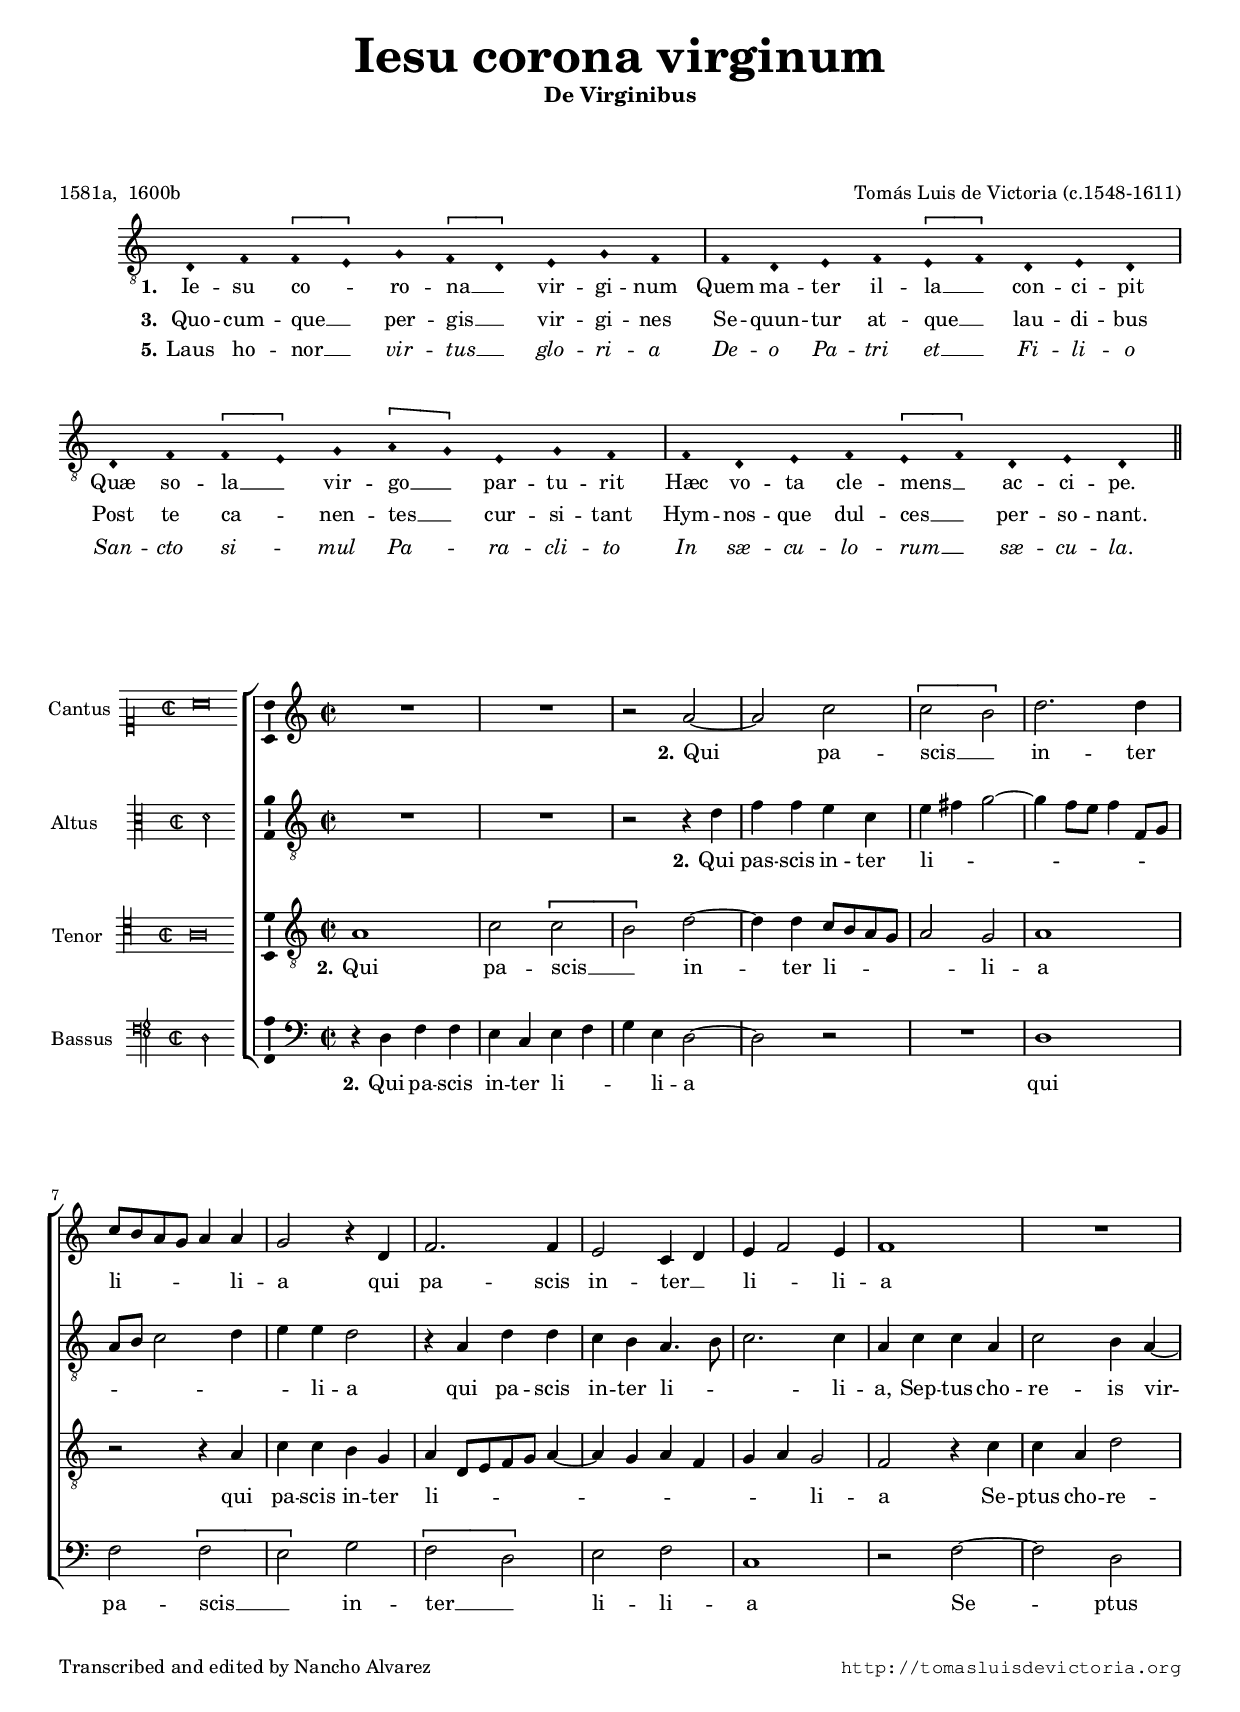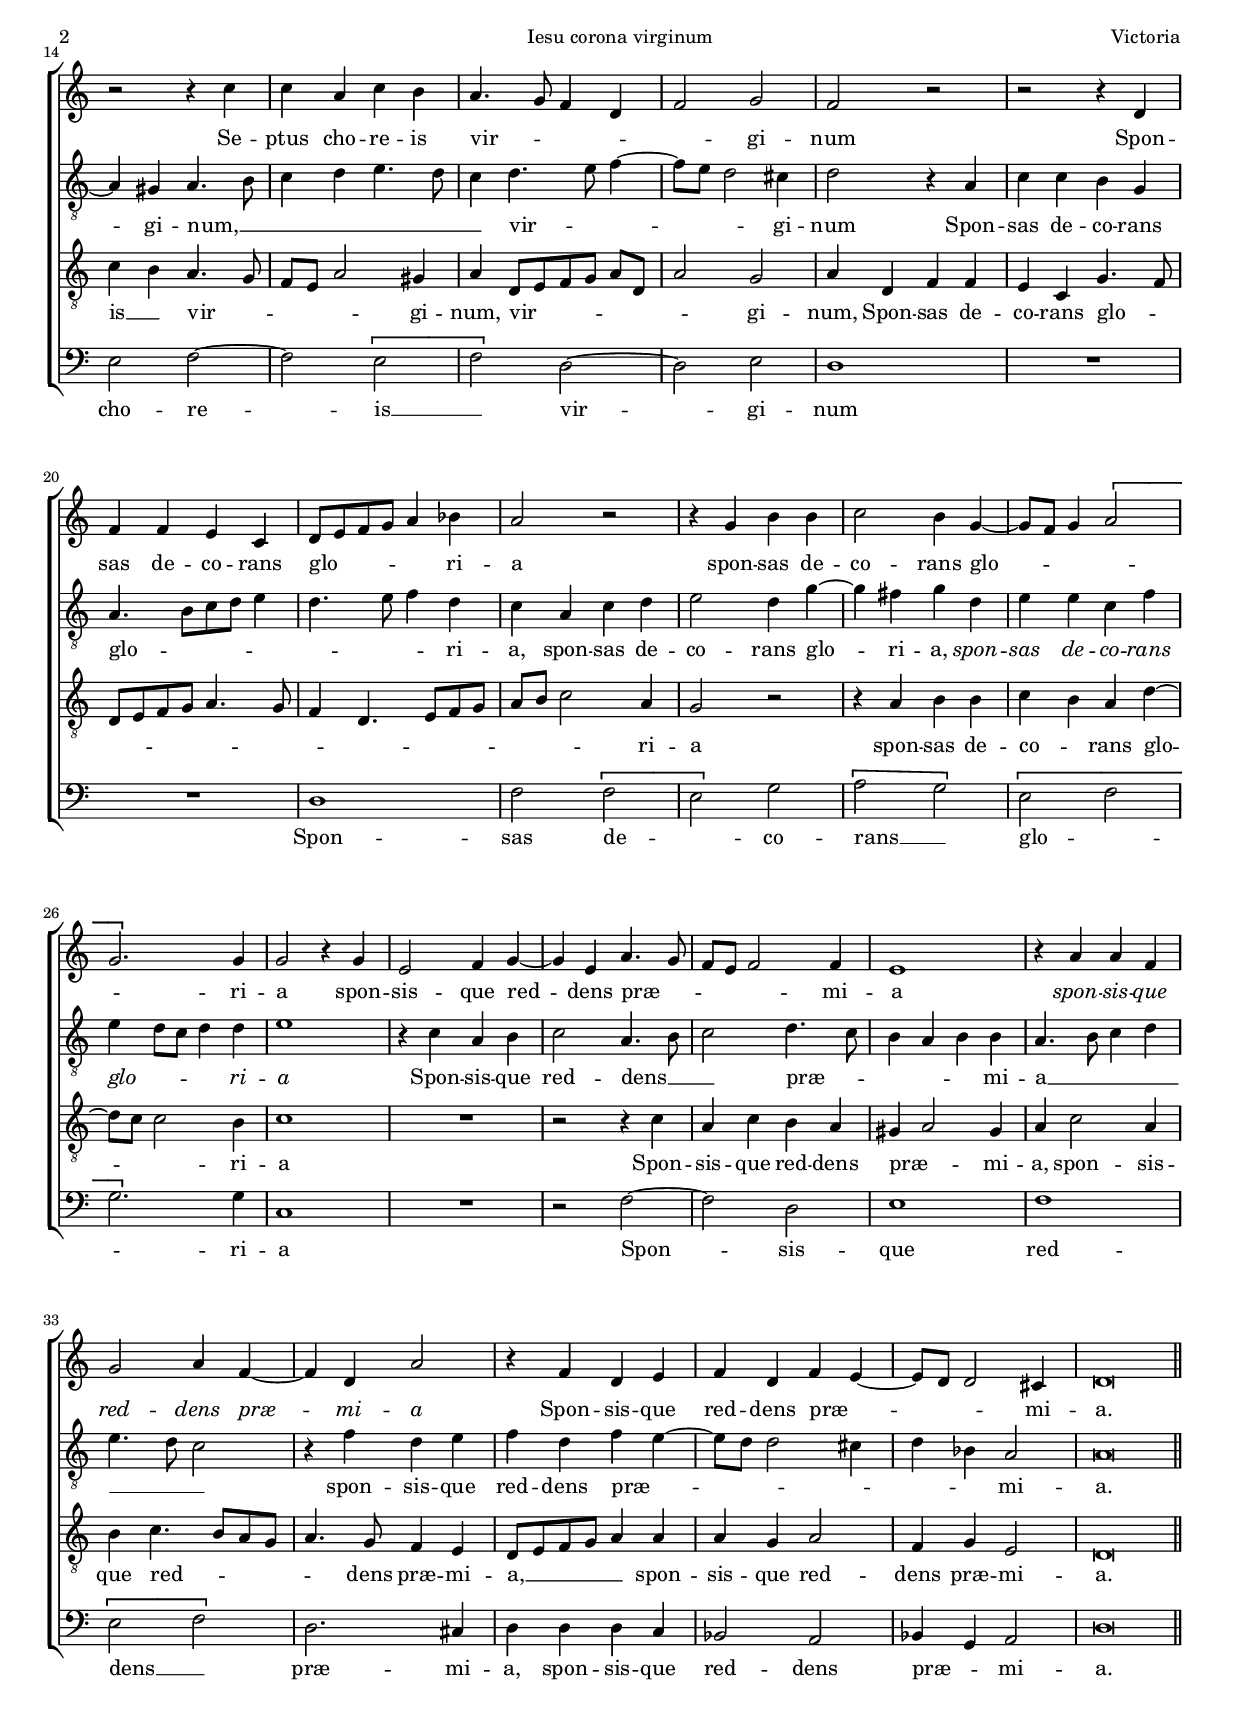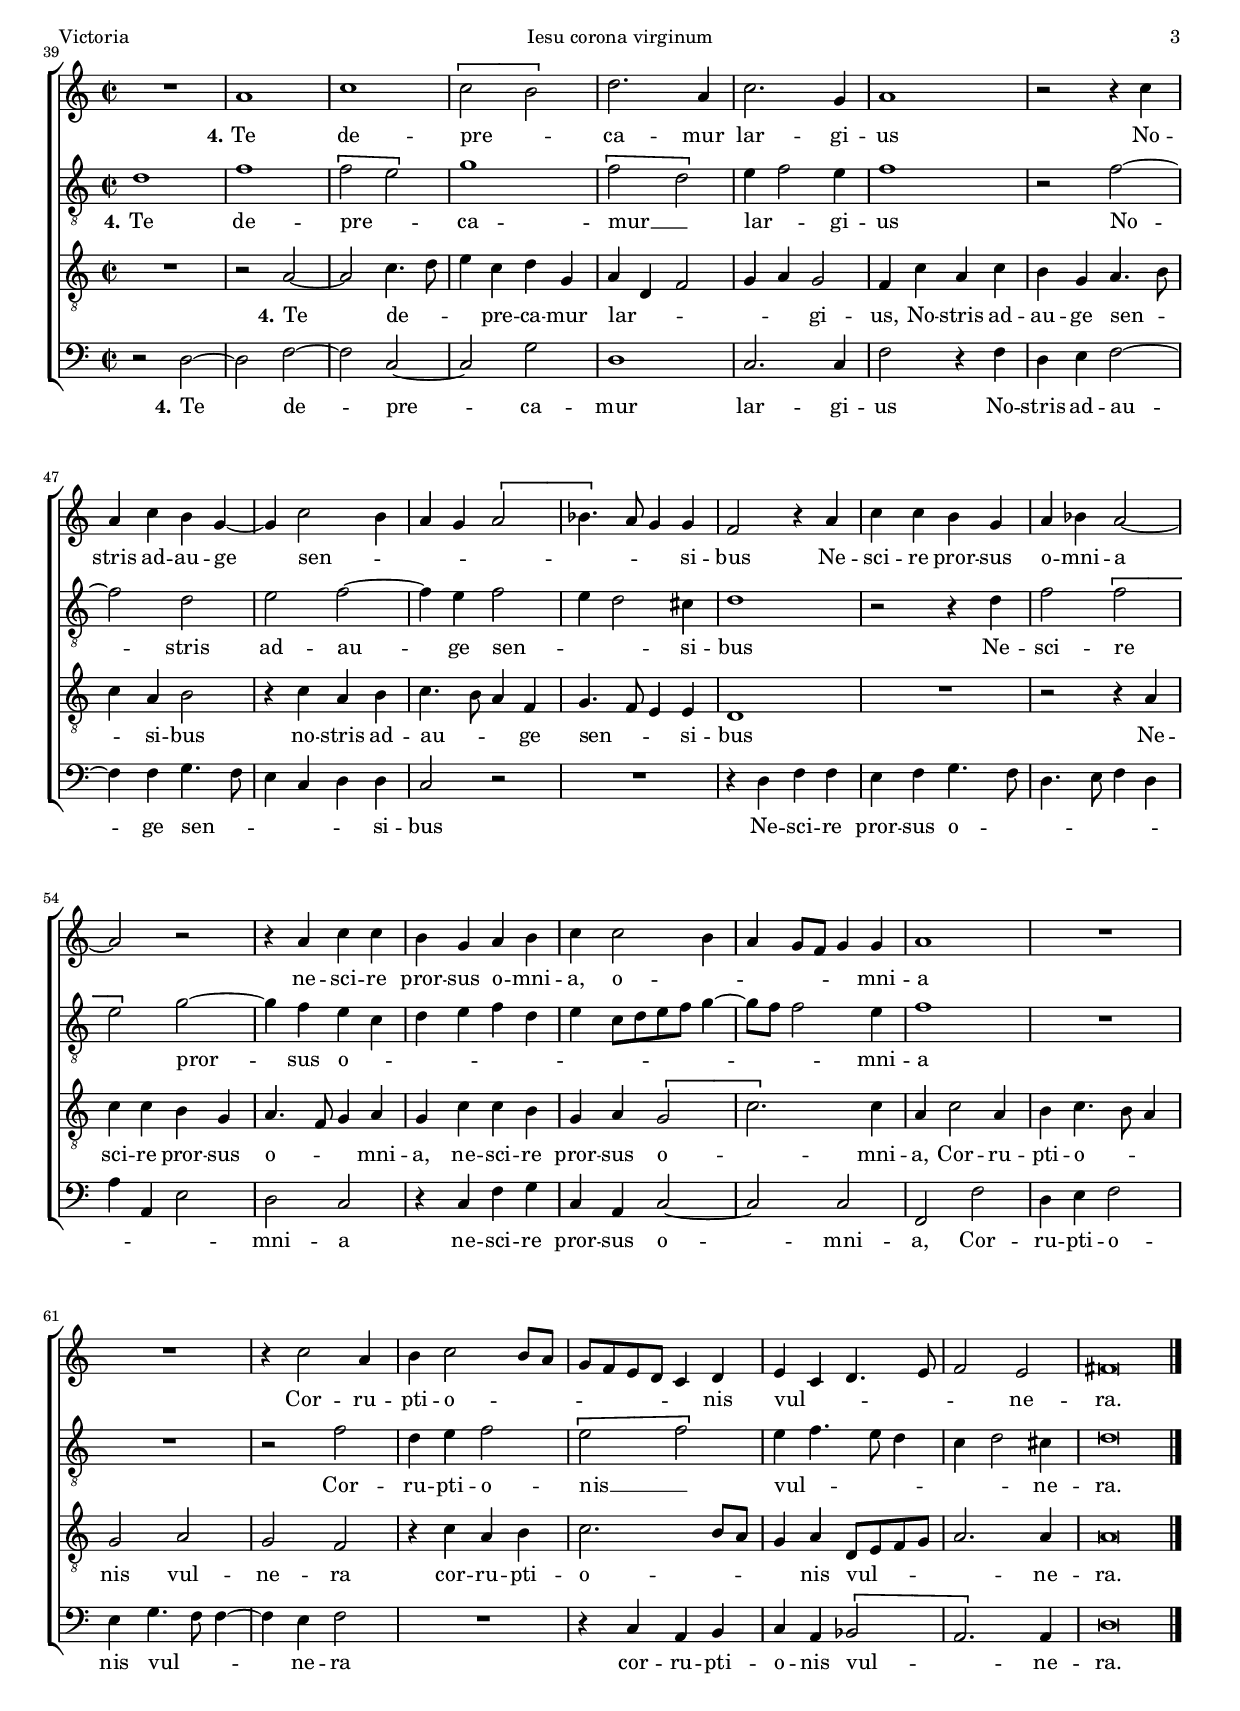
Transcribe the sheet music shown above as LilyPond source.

\version "2.18.0"

#(set-default-paper-size "a4")
#(set-global-staff-size 16.5)
#(ly:set-option 'point-and-click #f)
%mobile -s15.5 -i3.4

italicas=\override LyricText.font-shape = #'italic
rectas=\override LyricText.font-shape = #'upright
ss=\once \set suggestAccidentals = ##t
incipitwidth = 20

htitle="Iesu corona virginum"
hcomposer="Victoria"

\header {
	title=\markup{\fontsize #4 "Iesu corona virginum"}
	subtitle="De Virginibus"
	subsubtitle=\markup{\column{" " " " " "}}
	composer="Tomás Luis de Victoria (c.1548-1611)"
        pdfauthor=\composer
	%opus="(-)"
	poet="1581a,  1600b"
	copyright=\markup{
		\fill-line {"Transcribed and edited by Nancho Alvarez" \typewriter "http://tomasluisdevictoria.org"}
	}
%	tagline=""
}


\score {\transpose c c {
<<
         \new Voice = "canto" {
                 \override Staff.TimeSignature.stencil = #'()
                 \override Stem.transparent = ##t
                 \set Score.timing = ##f
                 \override NoteHead.style = #'neomensural         
                 \clef "G_8" 
                 \key a \minor
                 \override LigatureBracket.padding = #1
                 d4 f \[f e\] g \[f d\] e g f \bar "|"
                 f d e f \[e f\] d e d \bar "|"
                 d f \[f e\] g \[a g\] e g f \bar "|"
                 f d e f \[e f\] d e d             
                 \bar "||"
         }
\new Lyrics \lyricsto "canto" \lyricmode{ 
\set stanza = "1."
Ie -- su co -- _ ro -- na __ _ vir -- gi -- num
Quem ma -- ter il -- la __ _ con -- ci -- pit
Quæ so -- la __ _ vir -- go __ _ par -- tu -- rit
Hæc vo -- ta cle -- mens __ _ ac -- ci -- pe.
}
\new Lyrics \lyricsto "canto" \lyricmode{
\set stanza = "3."
Quo -- cum -- que __ _ per -- gis __ _ vir -- gi -- nes
Se -- quun -- tur at -- que __ _ lau -- di -- bus
Post te ca -- _ nen -- tes __ _ cur -- si -- tant
Hym -- nos -- que dul -- ces __ _ per -- so -- nant.
}
\new Lyrics \lyricsto "canto" \lyricmode{
\set stanza = "5."
Laus ho -- nor __ _ \italicas vir -- tus __ _ glo -- ri -- a
De -- o Pa -- tri et __ _ Fi -- li -- o
San -- cto si -- _ mul Pa -- _ ra -- cli -- to
In sæ -- cu -- lo -- rum __ _ sæ -- cu -- la.
}
>>
        }%transpose

\layout {
	\context {\Lyrics
                \override VerticalAxisGroup.nonstaff-nonstaff-spacing =
                #'((basic-distance . 0) (minimum-distance . 0) (padding . 1.5))
        }
        %line-width=16\cm 
        indent=1.0\cm
        %ragged-right = ##f
}
}


%%%%%%%%%%%%%%%%%%%%%%%%%%%%%%%%%%%%%%%%%%%%%%%%%%%%%%%%%%%%%%%%%%%%%%%%%%%%%5

global={\key c \major \time 2/2  \skip 1*38 \bar "||" \break
	\override Score.TimeSignature.break-visibility = #'#(#f #t #t)
			\time 2/2 \skip 1*29 \bar "|."

}

cantus={
	R1*4/4
	R1*4/4
	r2 a' ~
	a' c''
%5
	\[c'' b'\]
	d''2. d''4
	c''8 b' a' g' a'4 a'
	g'2 r4 d'
	f'2. f'4
%10
	e'2 c'4 d'
	e' f'2 e'4
	f'1
	R1*4/4 %\pageBreak
	r2 r4 c'' 
%15
	c'' a' c'' b'
	a'4. g'8 f'4 d'
	f'2 g'
	f' r
	r r4 d'
%20
	f' f' e' c'
	d'8 e' f' g' a'4 bes'
	a'2 r
	r4 g' b' b'
	c''2 b'4 g' ~
%25
	g'8 f' g'4 \[a'2
	g'2.\] g'4
	g'2 r4 g'
	e'2 f'4 g' ~
	g' e' a'4. g'8
%30
	f' e' f'2 f'4
	e'1
	r4 a' a' f'
	g'2 a'4 f' ~
	f' d' a'2
%35
	r4 f' d' e'
	f' d' f' e' ~
	e'8 d' d'2 cis'4
	d'\breve*1/2
	R1*4/4
%40
	a'1
	c''
	\[c''2 b'\]
	d''2. a'4
	c''2. g'4
%45
	a'1
	r2 r4 c''
	a' c'' b' g' ~
	g' c''2 b'4
	a' g' \[a'2
%50
	bes'4.\] a'8 g'4 g'
	f'2 r4 a'
	c'' c'' b' g'
	a' bes' a'2 ~
	a' r
%55
	r4 a' c'' c''
	b' g' a' b'
	c'' c''2 b'4
	a' g'8 f' g'4 g'
	a'1
%60
	R1*4/4
	R1*4/4
	r4 c''2 a'4
	b' c''2 b'8 a'
	g' f' e' d' c'4 d'
%65
	e' c' d'4. e'8
	f'2 e'
	fis'\breve*1/2
}

altus={
	R1*4/4
	R1*4/4
	r2 r4 d'
	f' f' e' c'
%5
	e' fis' g'2 ~
	g'4 f'8 e' f'4 f8 g
	a b c'2 d'4
	e' e' d'2
	r4 a d' d'
%10
	c' b a4. b8
	c'2. c'4
	a c' c' a
	c'2 b4 a ~
	a gis a4. b8
%15
	c'4 d' e'4. d'8
	c'4 d'4. e'8 f'4 ~
	f'8 e' d'2 cis'4
	d'2 r4 a
	c' c' b g
%20
	a4.  b8[ c' d'] e'4
	d'4. e'8 f'4 d'
	c' a c' d'
	e'2 d'4 g' ~
	g' fis' g' d'
%25
	e' e' c' f'
	e' d'8 c' d'4 d'
	e'1
	r4 c' a b
	c'2 a4. b8
%30
	c'2 d'4. c'8
	b4 a b b
	a4. b8 c'4 d'
	e'4. d'8 c'2
	r4 f' d' e'
%35
	f' d' f' e' ~
	e'8 d' d'2 cis'4
	d' bes a2
	a\breve*1/2
	d'1
%40
	f'
	\[f'2 e'\]
	g'1
	\[f'2 d'\]
	e'4 f'2 e'4
%45
	f'1
	r2 f' ~
	f' d'
	e' f' ~
	f'4 e' f'2
%50
	e'4 d'2 cis'4
	d'1
	r2 r4 d'
	f'2 \[f'
	e'\] g' ~
%55
	g'4 f' e' c'
	d' e' f' d'
	e'  c'8[ d' e' f'] g'4 ~
	g'8 f' f'2 e'4
	f'1
%60
	R1*4/4
	R1*4/4
	r2 f'
	d'4 e' f'2
	\[e' f'\]
%65
	e'4 f'4. e'8 d'4
	c' d'2 cis'4
	d'\breve*1/2
}

tenor={
	a1
	c'2 \[c'
	b\] d' ~
	d'4 d' c'8 b a g
%5
	a2 g
	a1
	r2 r4 a
	c' c' b g
	a  d8[ e f g] a4 ~
%10
	a g a f
	g a g2
	f r4 c'
	c' a d'2
	c'4 b a4. g8
%15
	f e a2 gis4
	a d8[ e f g] a[ d]
	a2 g
	a4 d f f
	e c g4. f8
%20
	d e f g a4. g8
	f4 d4. e8 f g
	a b c'2 a4
	g2 r
	r4 a b b
%25
	c' b a d' ~
	d'8 c' c'2 b4
	c'1
	R1*4/4
	r2 r4 c'
%30
	a c' b a
	gis a2 gis4
	a c'2 a4
	b c'4. b8 a g
	a4. g8 f4 e
%35
	d8 e f g a4 a
	a g a2
	f4 g e2
	d\breve*1/2
	R1*4/4
%40
	r2 a ~
	a c'4. d'8
	e'4 c' d' g
	a d f2
	g4 a g2
%45
	f4 c' a c'
	b g a4. b8
	c'4 a b2
	r4 c' a b
	c'4. b8 a4 f
%50
	g4. f8 e4 e
	d1
	R1*4/4
	r2 r4 a
	c' c' b g
%55
	a4. f8 g4 a
	g c' c' b
	g a \[g2
	c'2.\] c'4
	a c'2 a4
%60
	b c'4. b8 a4
	g2 a
	g f
	r4 c' a b
	c'2. b8 a
%65
	g4 a d8 e f g
	a2. a4
	a\breve*1/2
}

bassus={
	r4 d f f
	e c e f
	g e d2 ~
	d r
%5
	R1*4/4
	d1
	f2 \[f
	e\] g
	\[f d\]
%10
	e f
	c1
	r2 f ~
	f d
	e f ~
%15
	f \[e
	f\] d ~
	d e
	d1
	R1*4/4
%20
	R1*4/4
	d1
	f2 \[f
	e\] g
	\[a g\]
%25
	\[e f
	g2.\] g4
	c1
	R1*4/4
	r2 f ~
%30
	f d
	e1
	f
	\[e2 f\]
	d2. cis4
%35
	d d d c
	bes,2 a,
	bes,4 g, a,2
	d\breve*1/2
	r2 d ~
%40
	d f ~
	f c ~
	c g
	d1
	c2. c4
%45
	f2 r4 f
	d e f2 ~
	f4 f g4. f8
	e4 c d d
	c2 r
%50
	R1*4/4
	r4 d f f
	e f g4. f8
	d4. e8 f4 d
	a a, e2
%55
	d c
	r4 c f g
	c a, c2 ~
	c c
	f, f
%60
	d4 e f2
	e4 g4. f8 f4 ~
	f e f2
	R1*4/4
	r4 c a, b,
%65
	c a, \[bes,2
	a,2.\] a,4
	d\breve*1/2
}

textocantus=\lyricmode{
\set stanza = "2."
Qui _ pa -- scis __ _ in -- ter li -- _ _ _ _ li -- a
qui pa -- scis in -- ter __ _ li -- _ li -- a
Se -- ptus cho -- re -- is vir -- _ _ _ _ gi -- num
Spon -- sas de -- co -- rans glo -- _ _ _ _ ri -- a % sponsus decorus?
spon -- sas de -- co -- rans glo -- _ _ _ _ _ ri -- a
spon -- sis -- que red -- _ dens præ -- _ _ _ _ mi -- a
\italicas spon -- sis -- que red -- dens præ -- _ mi -- a \rectas
Spon -- sis -- que red -- dens præ -- _ _ _ _ mi -- a.
\set stanza = "4."
Te de -- pre -- _ ca -- mur lar -- gi -- us
No -- stris ad -- au -- ge _ sen -- _ _ _ _ _ _ _ si -- bus
Ne -- sci -- re pror -- sus o -- mni -- a _
ne -- sci -- re pror -- sus o -- mni -- a, 
o -- _ _ _ _ _ mni -- a
Cor -- ru -- pti -- o -- _ _ _ _ _ _ _ nis vul -- _ _ _ _ ne -- ra.
}

textoaltus=\lyricmode{
\set stanza = "2."
Qui pas -- scis in -- ter li -- _ _ _ _ _ _ _ _ _ _ _ _ _ li -- a
qui pa -- scis in -- ter li -- _ _ li -- a,
Sep -- tus cho -- re -- is vir -- _ gi -- num, __ _ _ _ _ _ _ 
vir -- _ _ _ _ _ gi -- num
Spon -- sas de -- co -- rans glo -- _ _ _ _ _ _ _ ri -- a,
spon -- sas de -- co -- rans glo -- _ ri -- a,
\italicas
spon -- sas de -- co -- rans glo -- _ _ _ ri -- a
\rectas
Spon -- sis -- que red -- dens __ _ _ præ -- _ _ _ _ mi -- a __ _ _ _ _ _ _ 
spon -- sis -- que red -- dens præ -- _ _ _ _ _ _ _ mi -- a.
\set stanza = "4."
Te de -- pre -- _ ca -- mur __ _ lar -- _ gi -- us
No -- _ stris ad -- au -- _ ge sen -- _ _ si -- bus
Ne -- sci -- re _ pror -- _ sus o -- _ _ _ _ _ _ _ _ _ _ _ _ _ _ mni -- a
Cor -- ru -- pti -- o -- nis __ _ vul -- _ _ _ _ _ ne -- ra.
}

textotenor=\lyricmode{
\set stanza = "2."
Qui pa -- scis __ _ in -- _ ter li -- _ _ _ _ li -- a
qui pa -- scis in -- ter li -- _ _ _ _ _ _ _ _ _ _ _ li -- a
Se -- ptus cho -- re -- is __ _ vir -- _ _ _ _ gi -- num,
vir -- _ _ _ _ _ _ gi -- num,
Spon -- sas de -- co -- rans glo -- _ _ _ _ _ _ _ _ _ _ _ _ _ _ _ ri -- a
spon -- sas de -- co -- _ rans glo -- _ _ _ ri -- a
Spon -- sis -- que red -- dens præ -- _ mi -- a,
spon -- sis -- que red -- _ _ _ _ dens præ -- mi -- a, __ _ _ _ _ 
spon -- sis -- que red -- dens præ -- mi -- a.
\set stanza = "4."
Te _ de -- _ _ pre -- ca -- mur lar -- _ _ _ _ gi -- us,
No -- stris ad -- au -- ge sen -- _ _ si -- bus
no -- stris ad -- au -- _ _ ge sen -- _ _ si -- bus
Ne -- sci -- re pror -- sus o -- _ _ mni -- a,
ne -- sci -- re pror -- sus o -- _ mni -- a,
Cor -- ru -- pti -- o -- _ _ nis vul -- ne -- ra
cor -- ru -- pti -- o -- _ _ _ nis vul -- _ _ _ _ ne -- ra.
}

textobassus=\lyricmode{
\set stanza = "2."
Qui pa -- scis in -- ter li -- _ _ li -- a _
qui pa -- scis __ _ in -- ter __ _ li -- li -- a
Se -- _ ptus cho -- re -- _ is __ _ vir -- _ gi -- num
Spon -- sas de -- _ co -- rans __ _ glo -- _ _ ri -- a
Spon -- _ sis -- que red -- dens __ _ præ -- mi -- a,
spon -- sis -- que red -- dens præ -- _ mi -- a.
\set stanza = "4."
Te _ de -- _ pre -- _ ca -- mur lar -- gi -- us
No -- stris ad -- au -- _ ge sen -- _ _ _ _ si -- bus
Ne -- sci -- re pror -- sus o -- _ _ _ _ _ _ _ _ mni -- a
ne -- sci -- re pror -- sus o -- _ mni -- a,
Cor -- ru -- pti -- o -- nis vul -- _ _ _ ne -- ra
cor -- ru -- pti -- o -- nis vul -- _ ne -- ra.
}


incipitcantus=\markup{
	\score{
		{ 
		\set Staff.instrumentName="Cantus "
		\override NoteHead.style = #'neomensural
		\override Rest.style = #'neomensural
		\override Staff.TimeSignature.style = #'neomensural
		\cadenzaOn 
		\clef "petrucci-c1"
		\key c \major
		\time 2/2
		a'\breve
		} 
	\layout {
		\context {\Voice
			\remove Ligature_bracket_engraver
			\consists Mensural_ligature_engraver
		}
		line-width=\incipitwidth
		indent = 0
	}
	}
}


incipitaltus=\markup{
	\score{
		{ 
		\set Staff.instrumentName="Altus     "
		\override NoteHead.style = #'neomensural 
		\override Rest.style = #'neomensural
		\override Staff.TimeSignature.style = #'neomensural
		\cadenzaOn 
		\clef "petrucci-c3"
		\key c \major
		\time 2/2
		d'2
		} 
	\layout {
		\context {\Voice
			\remove Ligature_bracket_engraver
			\consists Mensural_ligature_engraver
		}
		line-width=\incipitwidth
		indent = 0
	}
	}
}


incipittenor=\markup{
	\score{
		{ 
		\set Staff.instrumentName="Tenor  "
		\override NoteHead.style = #'neomensural 
		\override Rest.style = #'neomensural
		\override Staff.TimeSignature.style = #'neomensural
		\cadenzaOn 
		\clef "petrucci-c4"
		\key c \major
		\time 2/2
		a\breve
		} 
	\layout {
		\context {\Voice
			\remove Ligature_bracket_engraver
			\consists Mensural_ligature_engraver
		}
		line-width=\incipitwidth
		indent=0
	}
	}
}


incipitbassus=\markup{
	\score{
		{ 
		\set Staff.instrumentName="Bassus  "
		\override NoteHead.style = #'neomensural 
		\override Rest.style = #'neomensural
		\override Staff.TimeSignature.style = #'neomensural
		\cadenzaOn 
		\clef "petrucci-f4"
		\key c \major
		\time 2/2
		d2
		} 
	\layout {
		\context {\Voice
			\remove Ligature_bracket_engraver
			\consists Mensural_ligature_engraver
		}
		line-width=\incipitwidth
		indent = 0
	}
	}
}




\score {\transpose c' c'{
\new ChoirStaff<<

	\new Staff <<\global
	\new Voice="v1" {
		\set Staff.instrumentName=\incipitcantus
		\clef "treble"
		\cantus }
	\new Lyrics \lyricsto "v1" {\textocantus }
	>>
	
	\new Staff << \global
	\new Voice="v2" {
		\set Staff.instrumentName=\incipitaltus
		\clef "G_8" 
		\altus}
	\new Lyrics \lyricsto "v2" {\textoaltus }
	>>

	
	\new Staff <<\global
	\new Voice="v3" {
		\set Staff.instrumentName=\incipittenor
		\clef "G_8"
		\tenor }
	\new Lyrics \lyricsto "v3" {\textotenor }
	>>
	
	\new Staff <<\global
	\new Voice="v4" {
		\set Staff.instrumentName=\incipitbassus
		\clef "bass" 
		\bassus }
	\new Lyrics \lyricsto "v4" {\textobassus }
	>>
	
>>

	}%transpose

\layout{ 
	\context {\Lyrics 
		\override VerticalAxisGroup.staff-affinity = #UP
		\override VerticalAxisGroup.nonstaff-relatedstaff-spacing =
			#'((basic-distance . 0) (minimum-distance . 0) (padding . 1))
		\override LyricText.font-size = #1.2
		\override LyricHyphen.minimum-distance = #0.5
	}
	\context {\Score 
		\override BarNumber.padding = #2 
	}
	\context {\Voice 
		melismaBusyProperties = #'()
		%autoBeaming = ##f
	}
	%\context { \Staff \RemoveEmptyStaves }
	\context {\Staff 
		\override VerticalAxisGroup.staff-staff-spacing =
			#'((basic-distance . 11) (minimum-distance . 0) (padding . 1))
		\consists Ambitus_engraver 
		\override LigatureBracket.padding = #1
	}
}

%\midi {}

}


\paper{
	evenHeaderMarkup=\markup  \fill-line { \fromproperty #'page:page-number-string \htitle \hcomposer }
	oddHeaderMarkup= \markup  \fill-line { \on-the-fly #not-first-page \hcomposer \on-the-fly #not-first-page \htitle \on-the-fly #not-first-page \fromproperty #'page:page-number-string }
	%system-count=20
	%page-count = 8
	ragged-last-bottom = ##f
	indent=3.3\cm
	system-system-spacing =
	#'((basic-distance . 20) (minimum-distance . 0) (padding . 5))
	top-system-spacing = % header
	#'((basic-distance . 8) (minimum-distance . 0) (padding . 0))
	last-bottom-spacing = % footer
	#'((basic-distance . 12) (minimum-distance . 0) (padding . 0))
	top-markup-spacing #'basic-distance = 5
	markup-system-spacing #'basic-distance = 20

}
